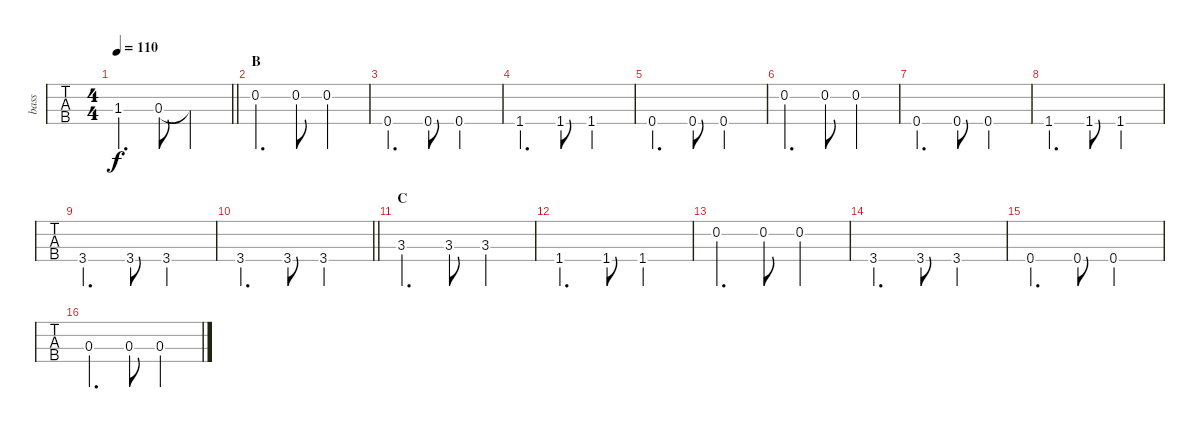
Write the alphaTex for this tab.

\track ("bass" "bass") {instrument electricbassfinger}
\staff {tabs}
\tuning (G2 D2 A1 E1) {hide}
\ts (4 4)
\tempo 110
\clef f4
\barLineRight lightlight
\ks c
1.3.4{d dy f} 0.3.8 0.3{t}.2 |
\section ("" "B")
0.2.4{d} 0.2.8 0.2.2 |
0.4.4{d} 0.4.8 0.4.2 |
1.4.4{d} 1.4.8 1.4.2 |
0.4.4{d} 0.4.8 0.4.2 |
0.2.4{d} 0.2.8 0.2.2 |
0.4.4{d} 0.4.8 0.4.2 |
1.4.4{d} 1.4.8 1.4.2 |
3.4.4{d} 3.4.8 3.4.2 |
\barLineRight lightlight
3.4.4{d} 3.4.8 3.4.2 |
\section ("" "C")
3.3.4{d} 3.3.8 3.3.2 |
1.4.4{d} 1.4.8 1.4.2 |
0.2.4{d} 0.2.8 0.2.2 |
3.4.4{d} 3.4.8 3.4.2 |
0.4.4{d} 0.4.8 0.4.2 |
0.3.4{d} 0.3.8 0.3.2
